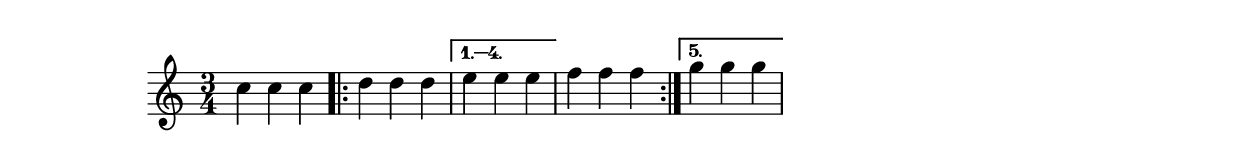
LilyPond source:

%% Do not edit this file; it is auto-generated from LSR http://lsr.dsi.unimi.it
%% This file is in the public domain.
\version "2.11.62"

\header {
  lsrtags = "repeats"

  texidoces = "
De forma predeterminada, los corchetes de primera y segunda vez se
trazan encima de los finales alternativos completos, pero es posible
acortartlos estableciendo un valor cierto para
@code{voltaSpannerDuration}.  En el ejemplo siguiente, el corchete
sólo dura un compás, que corresponde a una duración de 3/4.

"
  doctitlees = "Shortening volta brackets"

  texidoc = "
By default, the volta brackets will be drawn over all of the
alternative music, but it is possible to shorten them by setting
@code{voltaSpannerDuration}.  In the next example, the bracket only
lasts one measure, which is a duration of 3/4. 

"
  doctitle = "Shortening volta brackets"
} % begin verbatim

\relative c'' {
  \time 3/4
  c4 c c
  \set Score.voltaSpannerDuration = #(ly:make-moment 3 4)
  \repeat volta 5 { d4 d d }
  \alternative {
    {
      e4 e e
      f4 f f
    }
    { g4 g g }
  }
}
